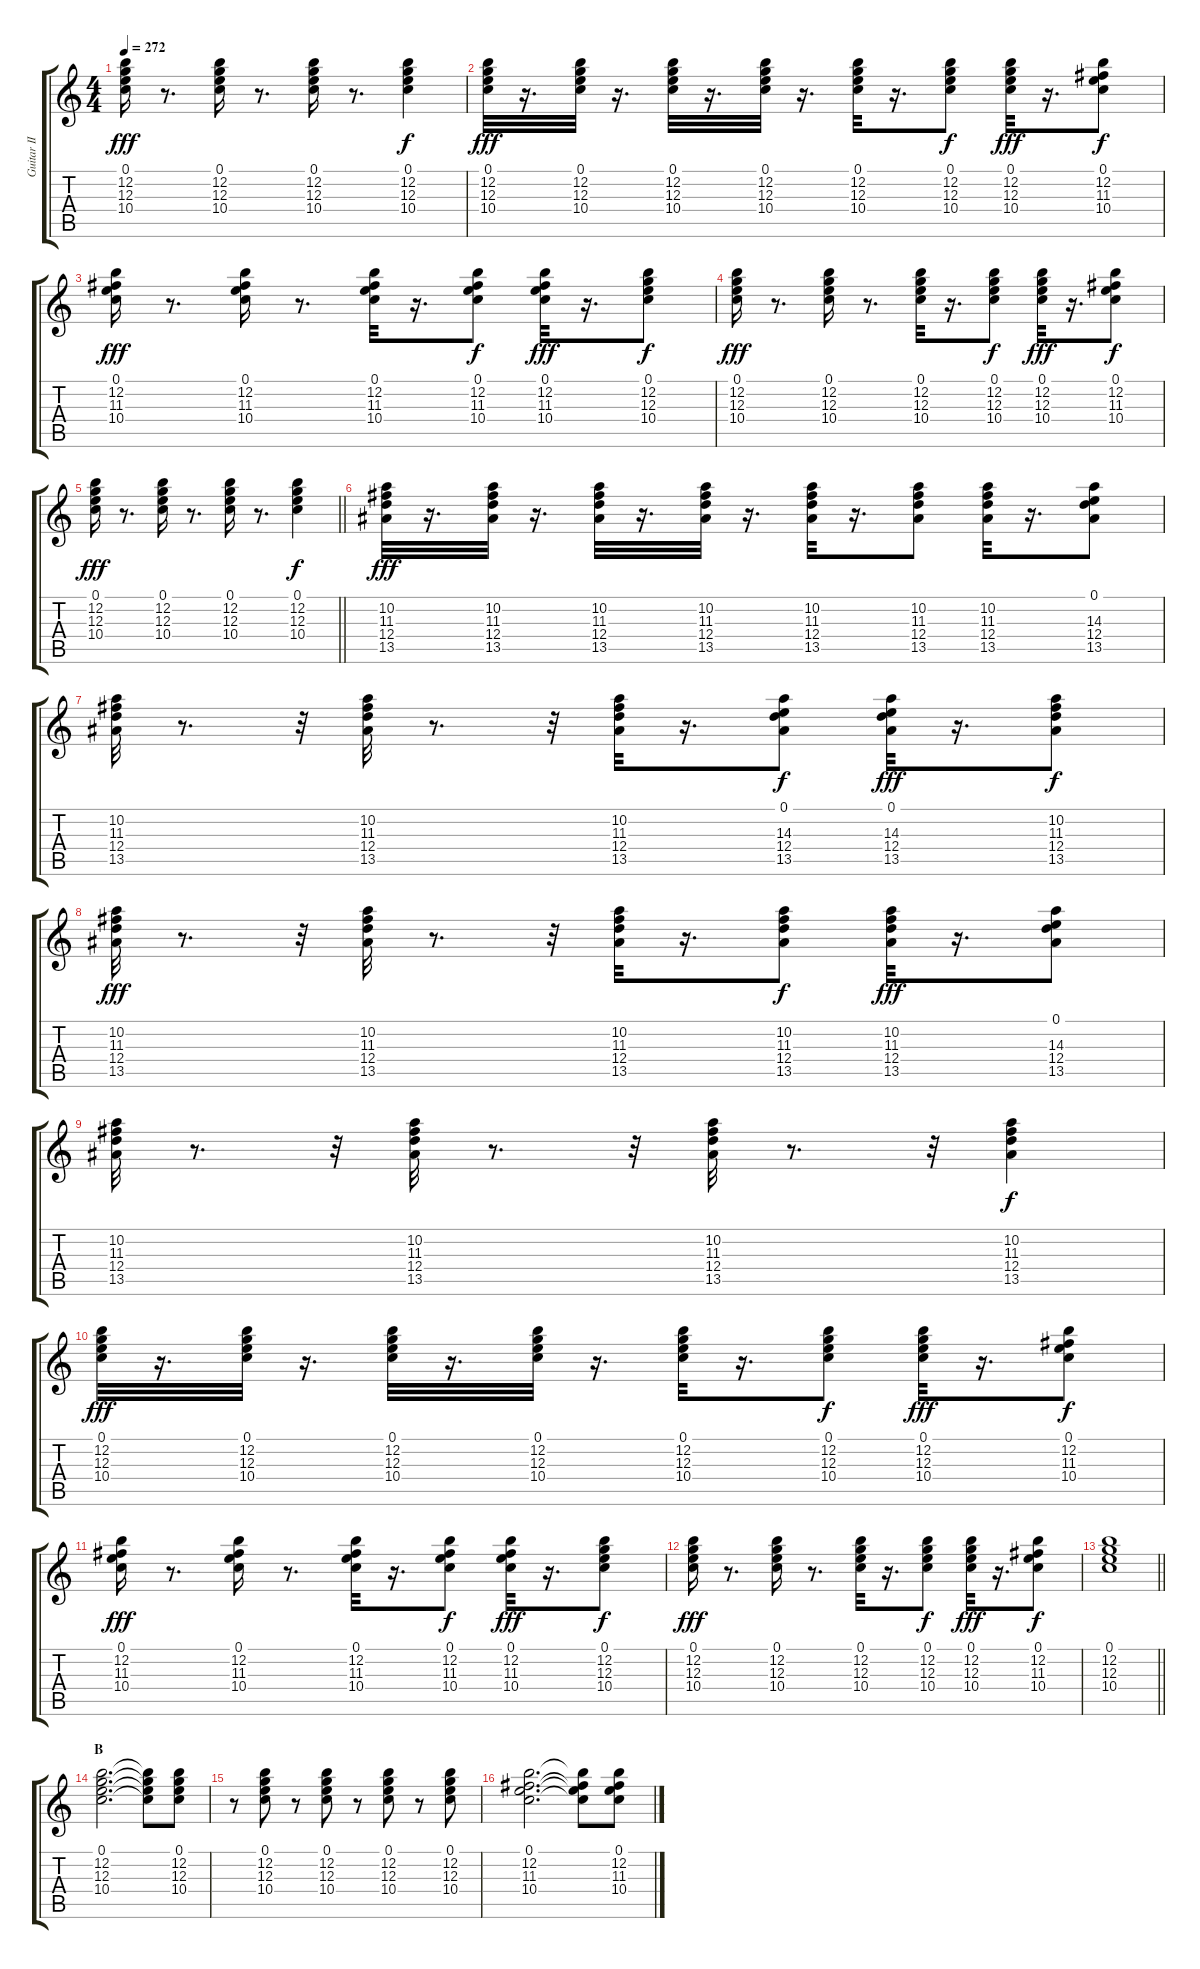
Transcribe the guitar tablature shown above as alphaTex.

\track ("Guitar II" "Guitar II") {instrument distortionguitar}
\staff {score tabs}
\tuning (E4 B3 G3 D3 A2 E2) {hide}
\ts (4 4)
\tempo 272
\clef g2
\ks c
(0.1 12.2 12.3 10.4).16{dy fff} r.8{d} (0.1 12.2 12.3 10.4).16 r.8{d} (0.1 12.2 12.3 10.4).16 r.8{d} (0.1 12.2 12.3 10.4).4{dy f} |
(0.1 12.2 12.3 10.4).32{dy fff} r.16{d} (0.1 12.2 12.3 10.4).32 r.16{d} (0.1 12.2 12.3 10.4).32 r.16{d} (0.1 12.2 12.3 10.4).32 r.16{d} (0.1 12.2 12.3 10.4).32 r.16{d} (0.1 12.2 12.3 10.4).8{dy f} (0.1 12.2 12.3 10.4).32{dy fff} r.16{d} (0.1 12.2 11.3 10.4).8{dy f} |
(0.1 12.2 11.3 10.4).16{dy fff} r.8{d} (0.1 12.2 11.3 10.4).16 r.8{d} (0.1 12.2 11.3 10.4).32 r.16{d} (0.1 12.2 11.3 10.4).8{dy f} (0.1 12.2 11.3 10.4).32{dy fff} r.16{d} (0.1 12.2 12.3 10.4).8{dy f} |
(0.1 12.2 12.3 10.4).16{dy fff} r.8{d} (0.1 12.2 12.3 10.4).16 r.8{d} (0.1 12.2 12.3 10.4).32 r.16{d} (0.1 12.2 12.3 10.4).8{dy f} (0.1 12.2 12.3 10.4).32{dy fff} r.16{d} (0.1 12.2 11.3 10.4).8{dy f} |
\barLineRight lightlight
(0.1 12.2 12.3 10.4).16{dy fff} r.8{d} (0.1 12.2 12.3 10.4).16 r.8{d} (0.1 12.2 12.3 10.4).16 r.8{d} (0.1 12.2 12.3 10.4).4{dy f} |
(10.2 11.3 12.4 13.5).32{dy fff} r.16{d} (10.2 11.3 12.4 13.5).32 r.16{d} (10.2 11.3 12.4 13.5).32 r.16{d} (10.2 11.3 12.4 13.5).32 r.16{d} (10.2 11.3 12.4 13.5).32 r.16{d} (10.2 11.3 12.4 13.5).8 (10.2 11.3 12.4 13.5).32 r.16{d} (0.1 14.3 12.4 13.5).8 |
(10.2 11.3 12.4 13.5).32 r.8{d} r.32 (10.2 11.3 12.4 13.5).32 r.8{d} r.32 (10.2 11.3 12.4 13.5).32 r.16{d} (0.1 14.3 12.4 13.5).8{dy f} (0.1 14.3 12.4 13.5).32{dy fff} r.16{d} (10.2 11.3 12.4 13.5).8{dy f} |
(10.2 11.3 12.4 13.5).32{dy fff} r.8{d} r.32 (10.2 11.3 12.4 13.5).32 r.8{d} r.32 (10.2 11.3 12.4 13.5).32 r.16{d} (10.2 11.3 12.4 13.5).8{dy f} (10.2 11.3 12.4 13.5).32{dy fff} r.16{d} (0.1 14.3 12.4 13.5).8 |
(10.2 11.3 12.4 13.5).32 r.8{d} r.32 (10.2 11.3 12.4 13.5).32 r.8{d} r.32 (10.2 11.3 12.4 13.5).32 r.8{d} r.32 (10.2 11.3 12.4 13.5).4{dy f} |
(0.1 12.2 12.3 10.4).32{dy fff} r.16{d} (0.1 12.2 12.3 10.4).32 r.16{d} (0.1 12.2 12.3 10.4).32 r.16{d} (0.1 12.2 12.3 10.4).32 r.16{d} (0.1 12.2 12.3 10.4).32 r.16{d} (0.1 12.2 12.3 10.4).8{dy f} (0.1 12.2 12.3 10.4).32{dy fff} r.16{d} (0.1 12.2 11.3 10.4).8{dy f} |
(0.1 12.2 11.3 10.4).16{dy fff} r.8{d} (0.1 12.2 11.3 10.4).16 r.8{d} (0.1 12.2 11.3 10.4).32 r.16{d} (0.1 12.2 11.3 10.4).8{dy f} (0.1 12.2 11.3 10.4).32{dy fff} r.16{d} (0.1 12.2 12.3 10.4).8{dy f} |
(0.1 12.2 12.3 10.4).16{dy fff} r.8{d} (0.1 12.2 12.3 10.4).16 r.8{d} (0.1 12.2 12.3 10.4).32 r.16{d} (0.1 12.2 12.3 10.4).8{dy f} (0.1 12.2 12.3 10.4).32{dy fff} r.16{d} (0.1 12.2 11.3 10.4).8{dy f} |
\barLineRight lightlight
(0.1 12.2 12.3 10.4).1 |
\section ("" "B")
(0.1 12.2 12.3 10.4).2{d} (0.1{t} 12.2{t} 12.3{t} 10.4{t}).8 (0.1 12.2 12.3 10.4).8 |
r.8 (0.1 12.2 12.3 10.4).8 r.8 (0.1 12.2 12.3 10.4).8 r.8 (0.1 12.2 12.3 10.4).8 r.8 (0.1 12.2 12.3 10.4).8 |
(0.1 12.2 11.3 10.4).2{d} (0.1{t} 12.2{t} 11.3{t} 10.4{t}).8 (0.1 12.2 11.3 10.4).8
